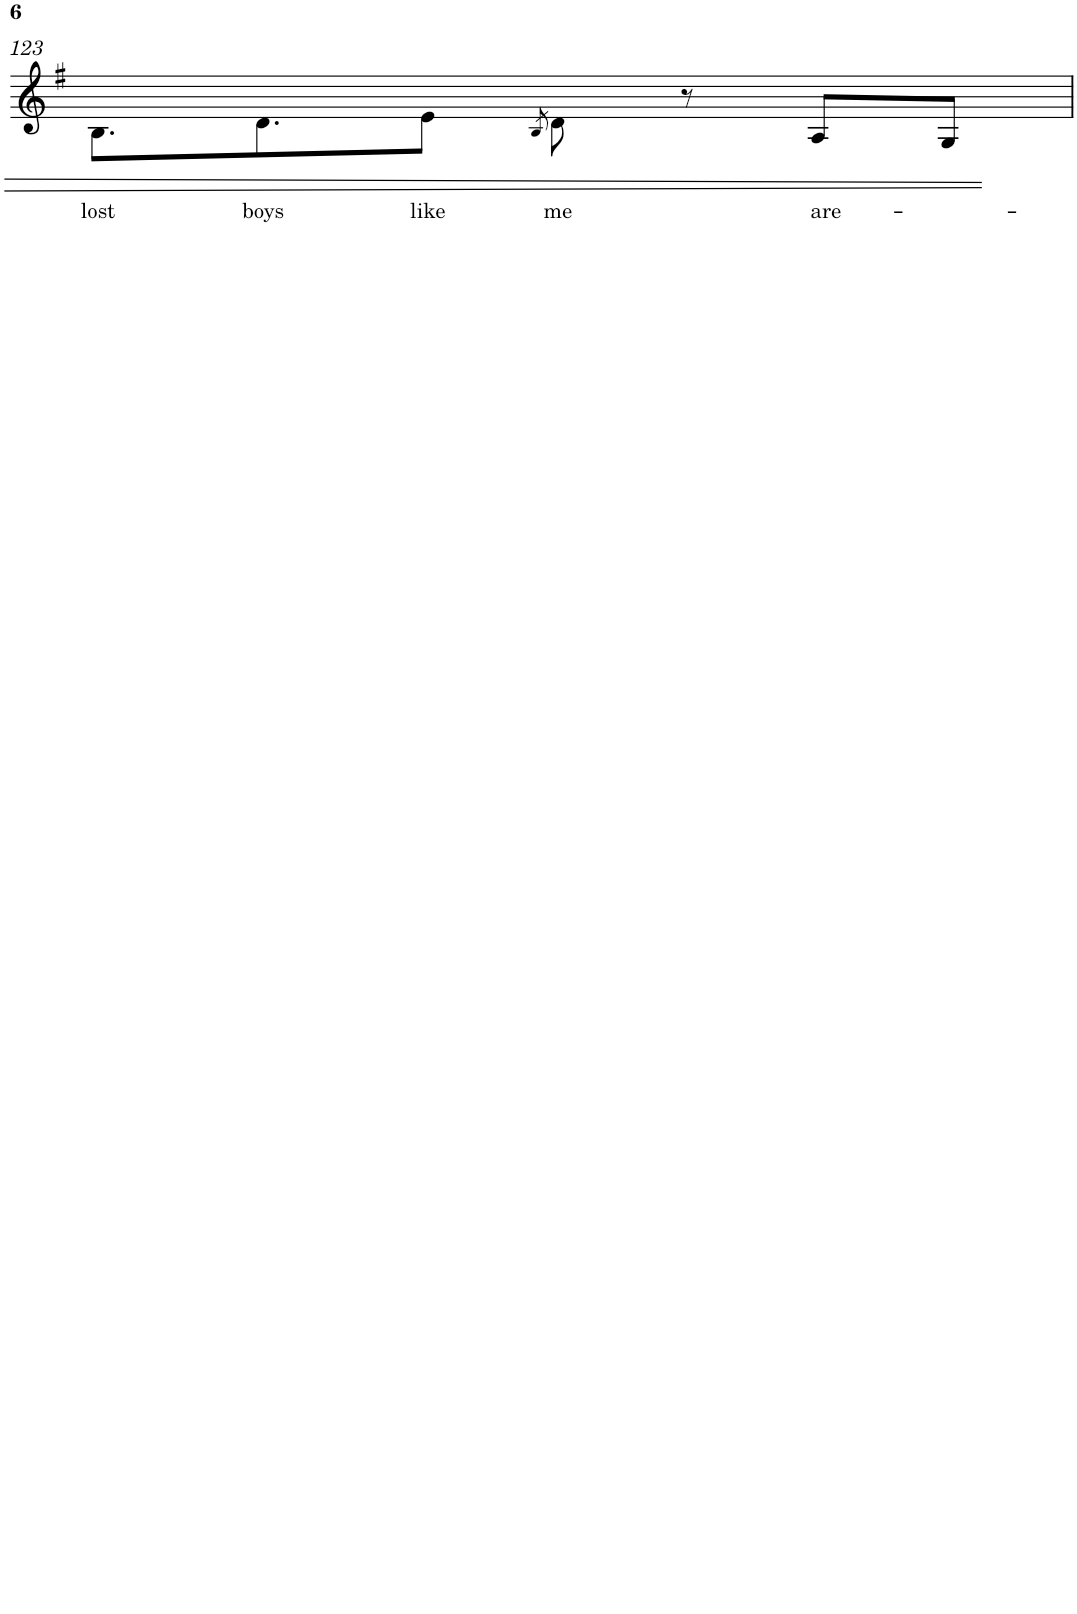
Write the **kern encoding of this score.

**kern	**text
*part1	*part1
*staff1	*staff1
*I"Piano	*
*I'Pno.	*
!!LO:PB:g=z
*clefG2	*
*k[f#]	*
*M2/2	*
*met(c|)	*
=123	=123
!	!LO:LY:b
8.B\L	lost
!	!LO:LY:b
8.d\	boys
!	!LO:LY:b
8e\J	like
8qB/	.
!	!LO:LY:b
8d\	me
8r	.
!	!LO:LY:b
8A/L	are-
8G/J	.
=	=
*-	*-
